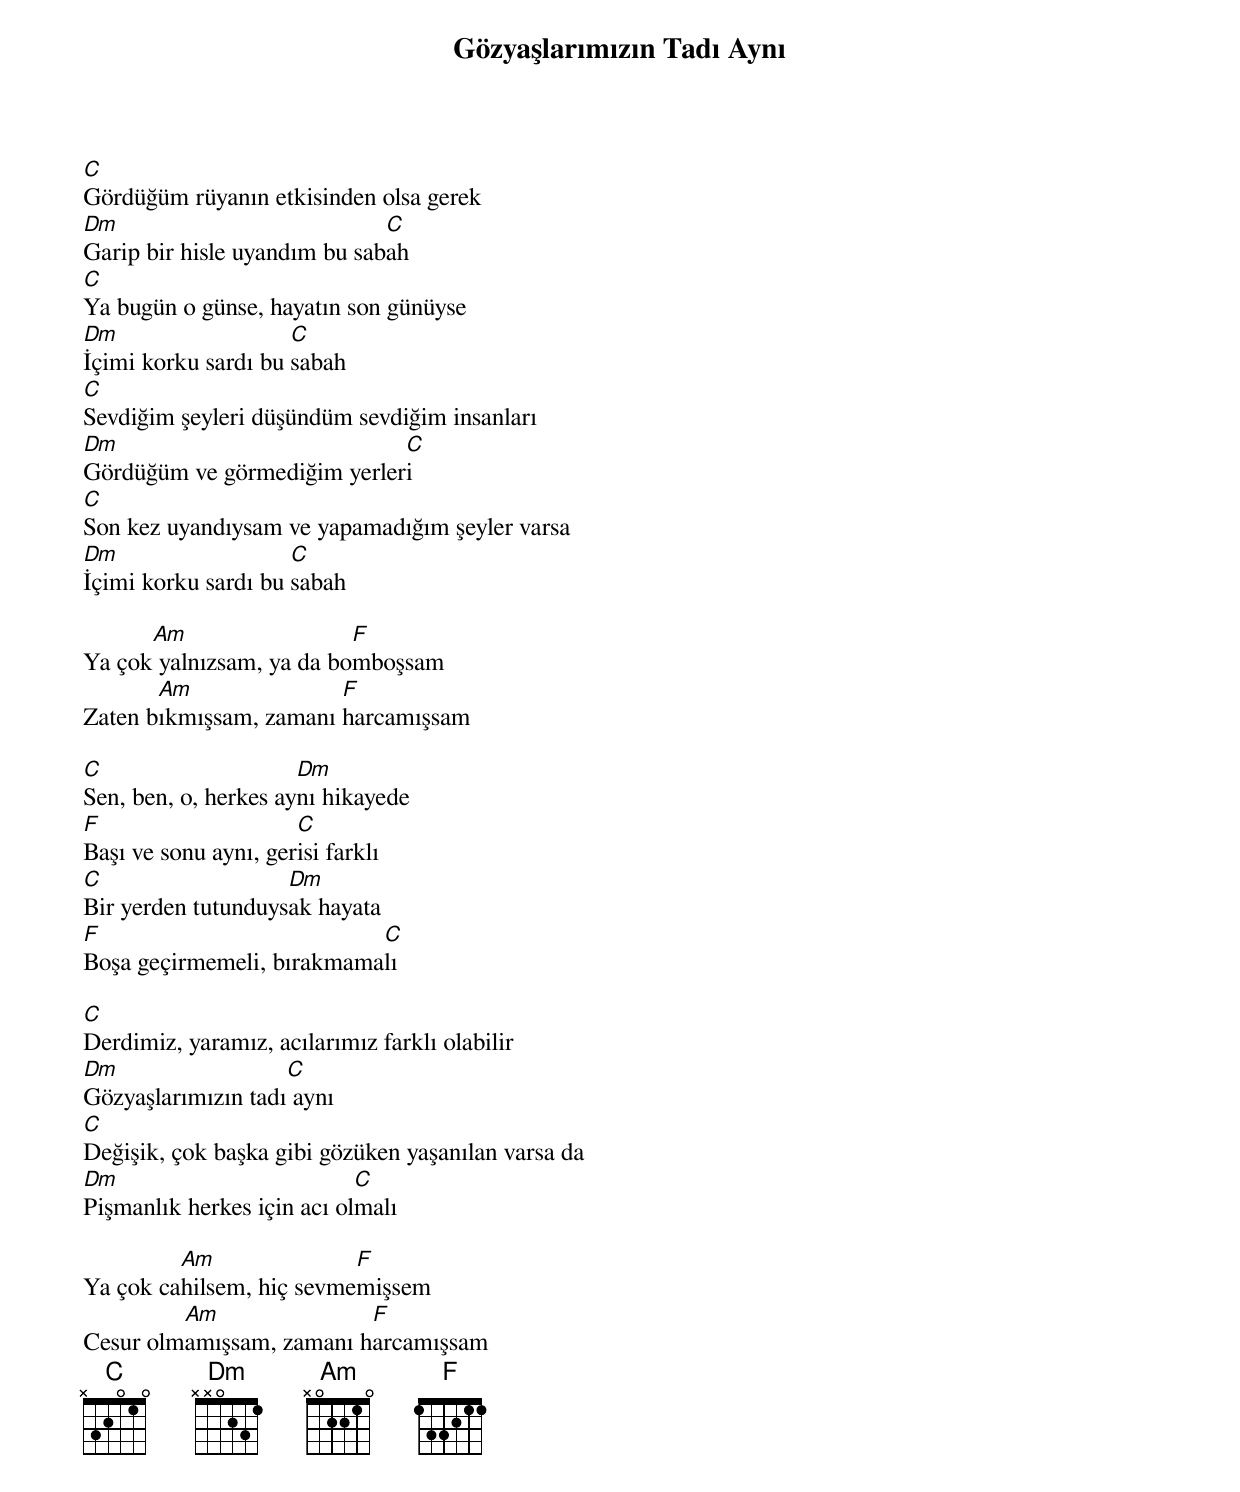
{title: Gözyaşlarımızın Tadı Aynı}
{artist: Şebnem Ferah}

C
Gördüğüm rüyanın etkisinden olsa gerek
Dm                            C
Garip bir hisle uyandım bu sabah
C
Ya bugün o günse, hayatın son günüyse
Dm                   C
İçimi korku sardı bu sabah
C
Sevdiğim şeyleri düşündüm sevdiğim insanları
Dm                           C
Gördüğüm ve görmediğim yerleri
C
Son kez uyandıysam ve yapamadığım şeyler varsa
Dm                   C
İçimi korku sardı bu sabah

      Am                  F
Ya çok yalnızsam, ya da bomboşsam
       Am               F
Zaten bıkmışsam, zamanı harcamışsam

C                     Dm
Sen, ben, o, herkes aynı hikayede
F                     C
Başı ve sonu aynı, gerisi farklı
C                   Dm
Bir yerden tutunduysak hayata
F                          C
Boşa geçirmemeli, bırakmamalı

C
Derdimiz, yaramız, acılarımız farklı olabilir
Dm                  C
Gözyaşlarımızın tadı aynı
C
Değişik, çok başka gibi gözüken yaşanılan varsa da
Dm                          C
Pişmanlık herkes için acı olmalı

         Am               F
Ya çok cahilsem, hiç sevmemişsem
         Am               F
Cesur olmamışsam, zamanı harcamışsam
